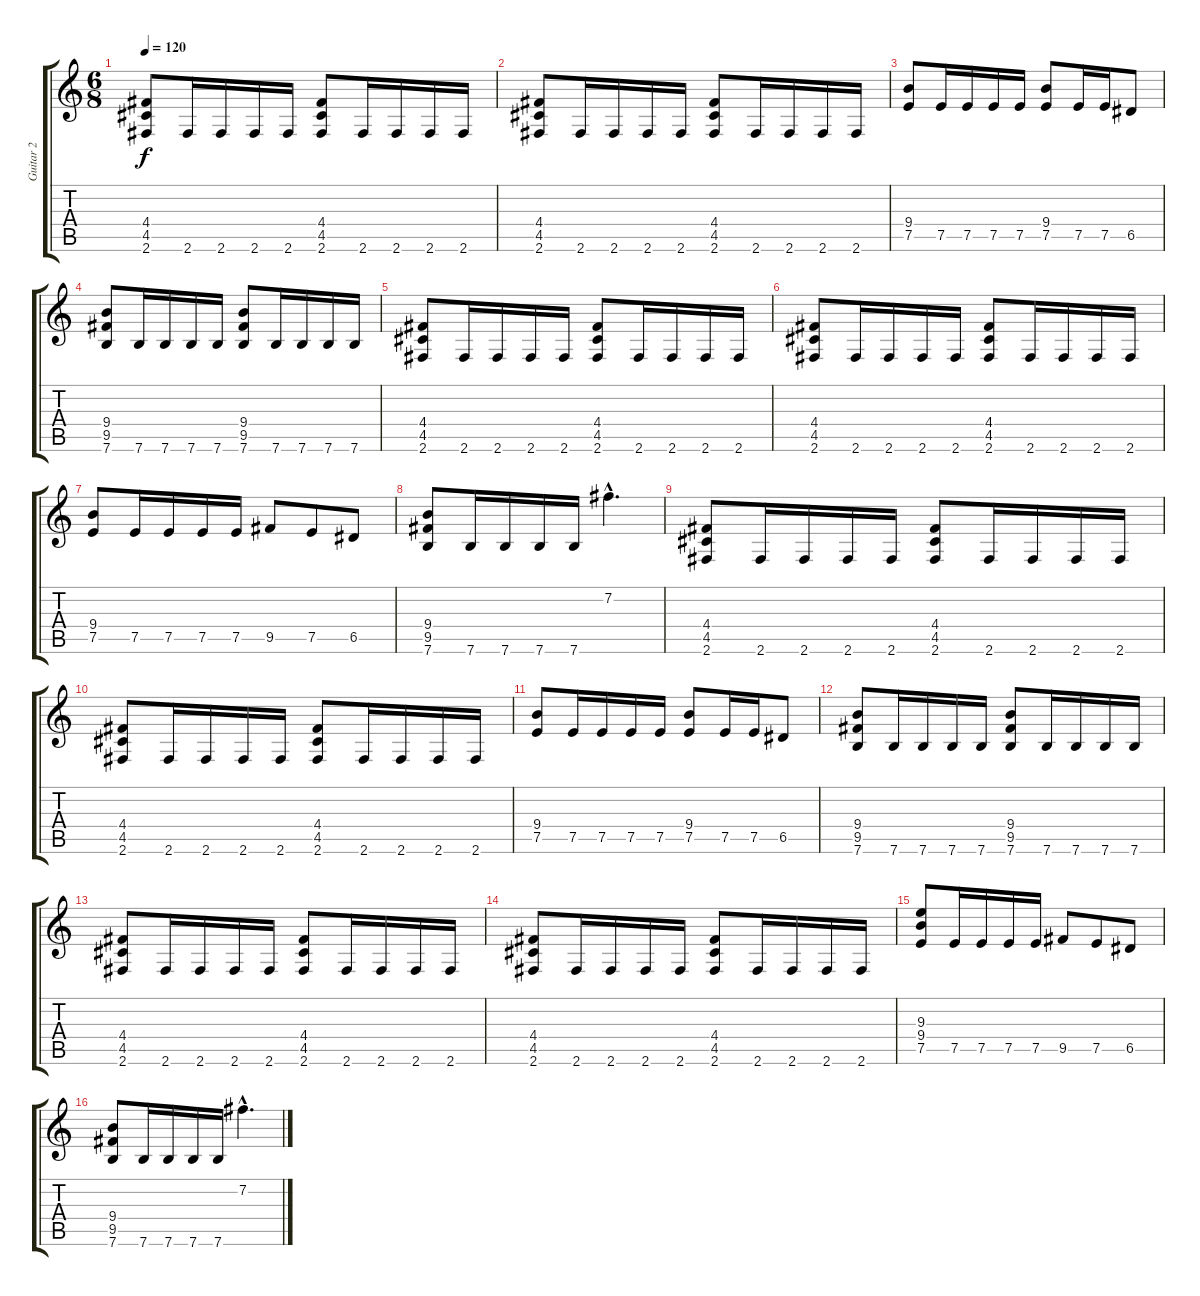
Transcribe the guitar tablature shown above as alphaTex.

\track ("Guitar 2" "Guitar 2") {instrument distortionguitar}
\staff {score tabs}
\tuning (E4 B3 G3 D3 A2 E2) {hide}
\ts (6 8)
\tempo 120
\clef g2
\ks c
(4.4 4.5 2.6).8{dy f} 2.6.16 2.6.16 2.6.16 2.6.16 (4.4 4.5 2.6).8 2.6.16 2.6.16 2.6.16 2.6.16 |
(4.4 4.5 2.6).8 2.6.16 2.6.16 2.6.16 2.6.16 (4.4 4.5 2.6).8 2.6.16 2.6.16 2.6.16 2.6.16 |
(9.4 7.5).8 7.5.16 7.5.16 7.5.16 7.5.16 (9.4 7.5).8 7.5.16 7.5.16 6.5.8 |
(9.4 9.5 7.6).8 7.6.16 7.6.16 7.6.16 7.6.16 (9.4 9.5 7.6).8 7.6.16 7.6.16 7.6.16 7.6.16 |
(4.4 4.5 2.6).8 2.6.16 2.6.16 2.6.16 2.6.16 (4.4 4.5 2.6).8 2.6.16 2.6.16 2.6.16 2.6.16 |
(4.4 4.5 2.6).8 2.6.16 2.6.16 2.6.16 2.6.16 (4.4 4.5 2.6).8 2.6.16 2.6.16 2.6.16 2.6.16 |
(9.4 7.5).8 7.5.16 7.5.16 7.5.16 7.5.16 9.5.8 7.5.8 6.5.8 |
(9.4 9.5 7.6).8 7.6.16 7.6.16 7.6.16 7.6.16 7.2{hac}.4{d} |
(4.4 4.5 2.6).8 2.6.16 2.6.16 2.6.16 2.6.16 (4.4 4.5 2.6).8 2.6.16 2.6.16 2.6.16 2.6.16 |
(4.4 4.5 2.6).8 2.6.16 2.6.16 2.6.16 2.6.16 (4.4 4.5 2.6).8 2.6.16 2.6.16 2.6.16 2.6.16 |
(9.4 7.5).8 7.5.16 7.5.16 7.5.16 7.5.16 (9.4 7.5).8 7.5.16 7.5.16 6.5.8 |
(9.4 9.5 7.6).8 7.6.16 7.6.16 7.6.16 7.6.16 (9.4 9.5 7.6).8 7.6.16 7.6.16 7.6.16 7.6.16 |
(4.4 4.5 2.6).8 2.6.16 2.6.16 2.6.16 2.6.16 (4.4 4.5 2.6).8 2.6.16 2.6.16 2.6.16 2.6.16 |
(4.4 4.5 2.6).8 2.6.16 2.6.16 2.6.16 2.6.16 (4.4 4.5 2.6).8 2.6.16 2.6.16 2.6.16 2.6.16 |
(9.3 9.4 7.5).8 7.5.16 7.5.16 7.5.16 7.5.16 9.5.8 7.5.8 6.5.8 |
(9.4 9.5 7.6).8 7.6.16 7.6.16 7.6.16 7.6.16 7.2{hac}.4{d}
